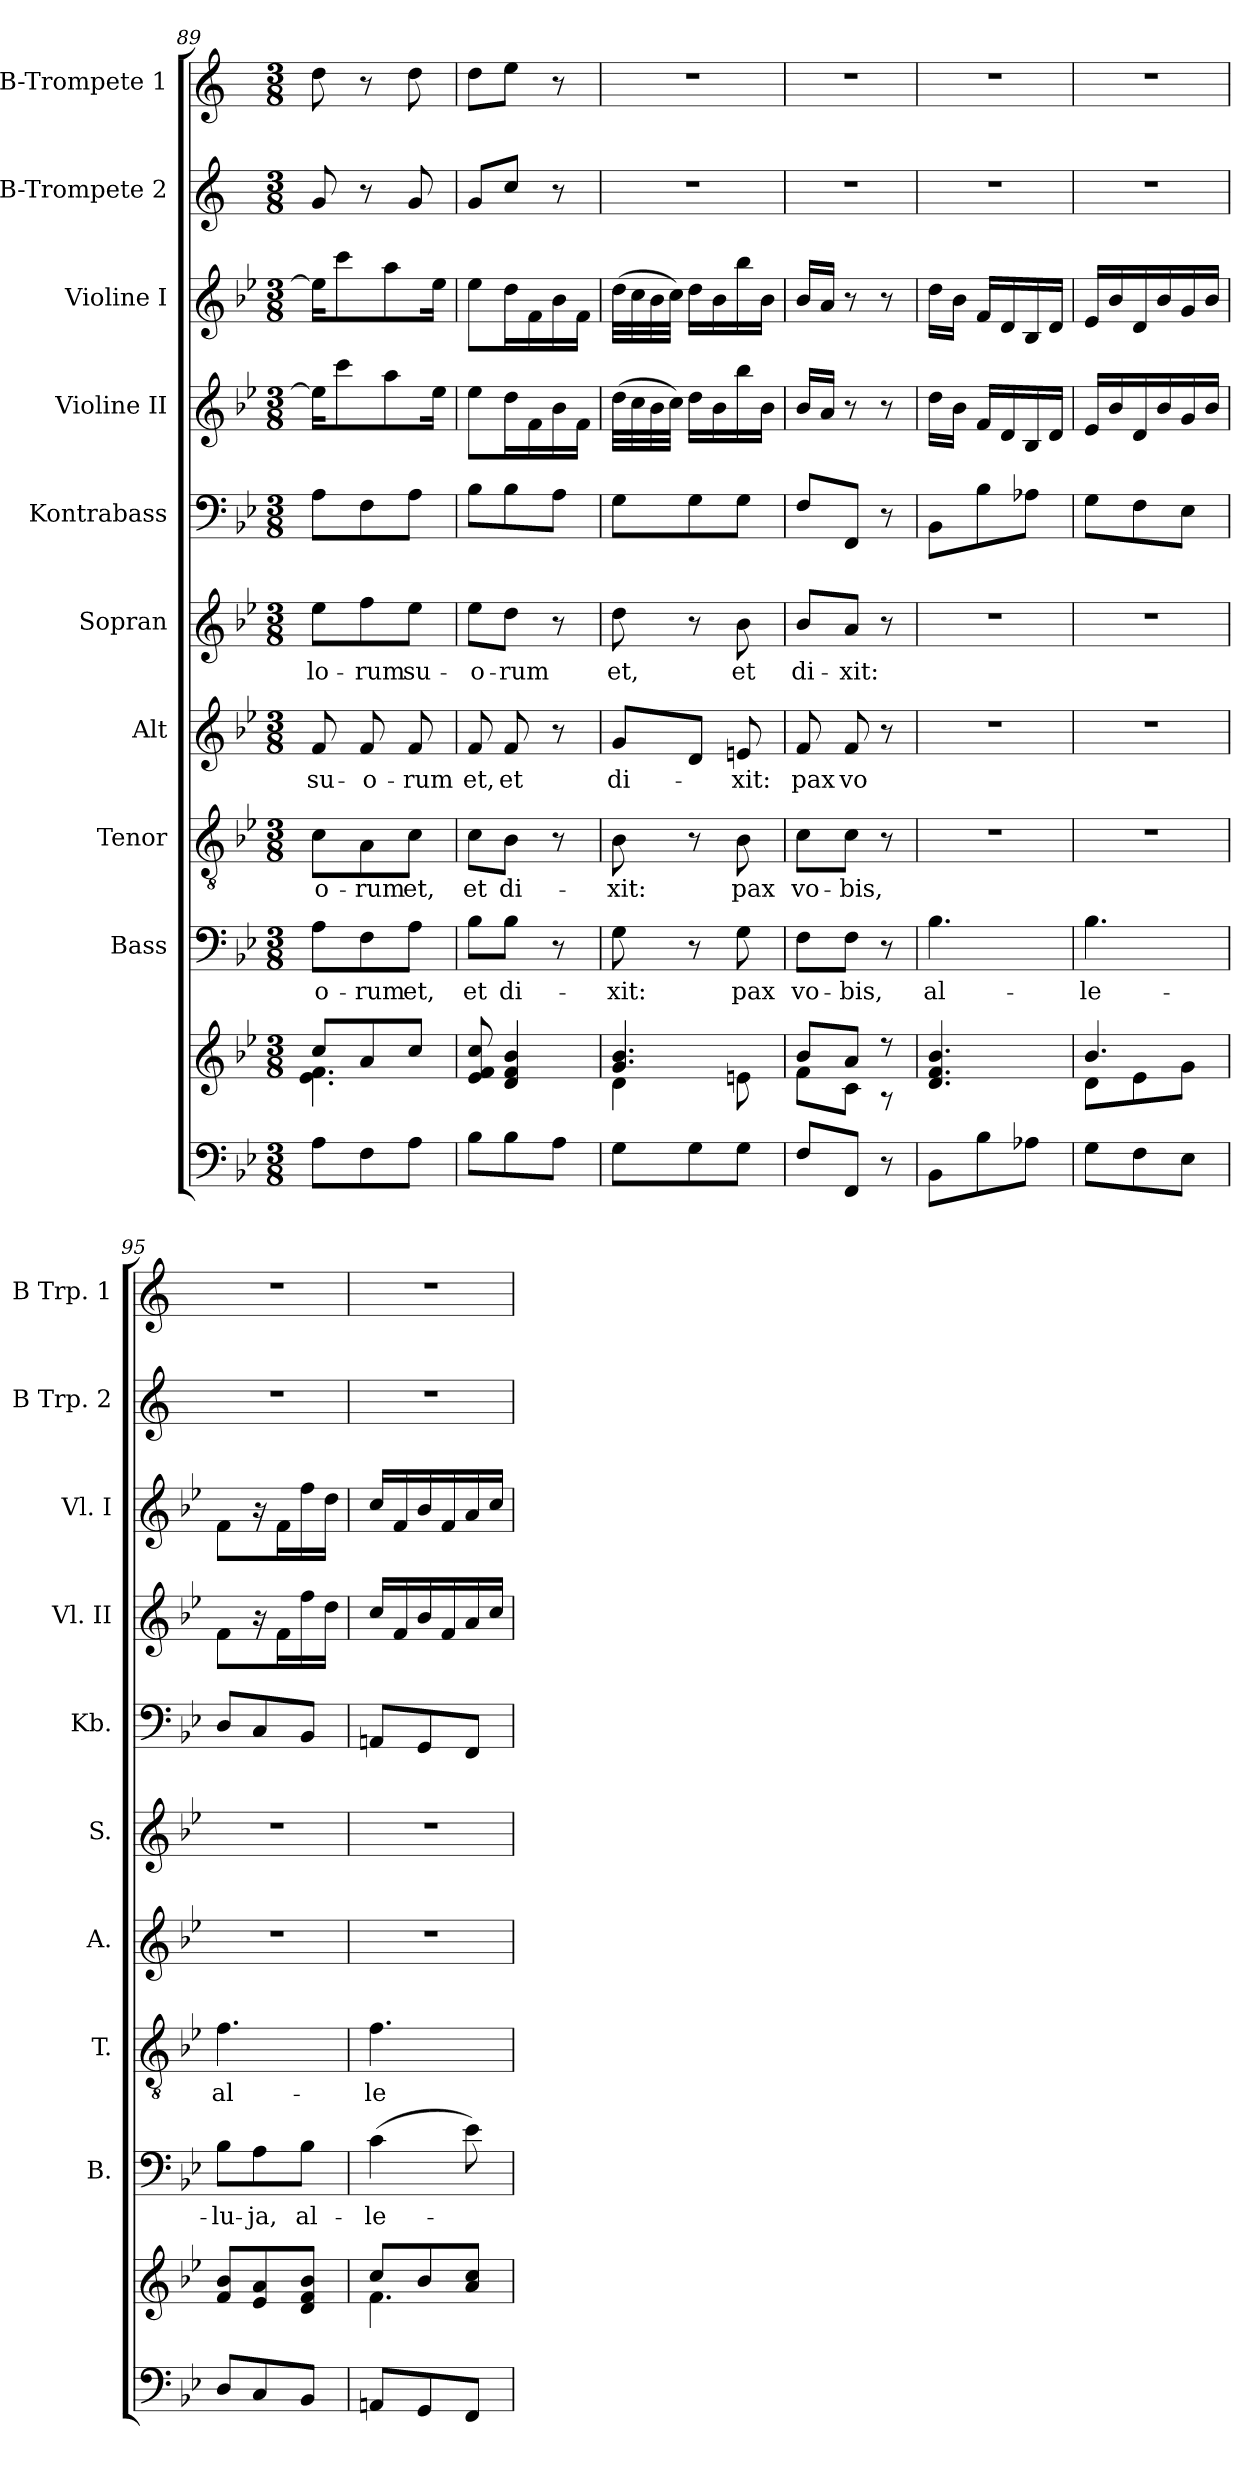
**kern	**kern	**kern	**text	**kern	**text	**kern	**text	**kern	**text	**kern	**kern	**kern	**kern	**kern
*part10	*part10	*part9	*part9	*part8	*part8	*part7	*part7	*part6	*part6	*part5	*part4	*part3	*part2	*part1
*staff11	*staff10	*staff9	*staff9	*staff8	*staff8	*staff7	*staff7	*staff6	*staff6	*staff5	*staff4	*staff3	*staff2	*staff1
*	*	*I"Bass	*	*I"Tenor	*	*I"Alt	*	*I"Sopran	*	*I"Kontrabass	*I"Violine II	*I"Violine I	*I"B-Trompete 2	*I"B-Trompete 1
*	*	*I'B.	*	*I'T.	*	*I'A.	*	*I'S.	*	*I'Kb.	*I'Vl. II	*I'Vl. I	*I'B Trp. 2	*I'B Trp. 1
*clefF4	*clefG2	*clefF4	*	*clefGv2	*	*clefG2	*	*clefG2	*	*clefF4	*clefG2	*clefG2	*clefG2	*clefG2
*	*	*	*	*	*	*	*	*	*	*ITrd7c12	*	*	*ITrd1c2	*ITrd1c2
*k[b-e-]	*k[b-e-]	*k[b-e-]	*	*k[b-e-]	*	*k[b-e-]	*	*k[b-e-]	*	*k[b-e-]	*k[b-e-]	*k[b-e-]	*k[b-e-]	*k[b-e-]
*B-:	*B-:	*B-:	*	*B-:	*	*B-:	*	*B-:	*	*B-:	*B-:	*B-:	*B-:	*B-:
*M3/8	*M3/8	*M3/8	*	*M3/8	*	*M3/8	*	*M3/8	*	*M3/8	*M3/8	*M3/8	*M3/8	*M3/8
=89	=89	=89	=89	=89	=89	=89	=89	=89	=89	=89	=89	=89	=89	=89
*	*^	*	*	*	*	*	*	*	*	*	*	*	*	*
!	!	!	!	!LO:LY:b	!	!LO:LY:b	!	!LO:LY:b	!	!LO:LY:b	!	!	!	!	!
8A\L	8cc/L	4.e-\ 4.f\	8A\L	-o-	8c\L	-o-	8f/	su-	8ee-\L	-lo-	8AA\L	16ee-\KL]	16ee-\KL]	8f/	8cc\
.	.	.	.	.	.	.	.	.	.	.	.	8ccc\	8ccc\	.	.
!	!	!	!	!LO:LY:b	!	!LO:LY:b	!	!LO:LY:b	!	!LO:LY:b	!	!	!	!	!
8F\	8a/	.	8F\	-rum	8A\	-rum	8f/	-o-	8ff\	-rum	8FF\	.	.	8r	8r
.	.	.	.	.	.	.	.	.	.	.	.	8aa\	8aa\	.	.
!	!	!	!	!LO:LY:b	!	!LO:LY:b	!	!LO:LY:b	!	!LO:LY:b	!	!	!	!	!
8A\J	8cc/J	.	8A\J	et,	8c\J	et,	8f/	-rum	8ee-\J	su-	8AA\J	.	.	8f/	8cc\
.	.	.	.	.	.	.	.	.	.	.	.	16ee-\Jk	16ee-\Jk	.	.
*	*v	*v	*	*	*	*	*	*	*	*	*	*	*	*	*
!!LO:PB:g=z
=90	=90	=90	=90	=90	=90	=90	=90	=90	=90	=90	=90	=90	=90	=90
!	!	!	!LO:LY:b	!	!LO:LY:b	!	!LO:LY:b	!	!LO:LY:b	!	!	!	!	!
8B-\L	8e-/ 8f/ 8cc/	8B-\L	et	8c\L	et	8f/	et,	8ee-\L	-o-	8BB-\L	8ee-\L	8ee-\L	8f/L	8cc\L
!	!	!	!LO:LY:b	!	!LO:LY:b	!	!LO:LY:b	!	!LO:LY:b	!	!	!	!	!
8B-\	4d/ 4f/ 4b-/	8B-\J	di-	8B-\J	di-	8f/	et	8dd\J	-rum	8BB-\	16dd\L	16dd\L	8b-/J	8dd\J
.	.	.	.	.	.	.	.	.	.	.	16f\	16f\	.	.
8A\J	.	8r	.	8r	.	8r	.	8r	.	8AA\J	16b-\	16b-\	8r	8r
.	.	.	.	.	.	.	.	.	.	.	16f\JJ	16f\JJ	.	.
=91	=91	=91	=91	=91	=91	=91	=91	=91	=91	=91	=91	=91	=91	=91
*	*^	*	*	*	*	*	*	*	*	*	*	*	*	*
!	!	!	!	!LO:LY:b	!	!LO:LY:b	!	!LO:LY:b	!	!LO:LY:b	!	!	!	!	!
8G\L	4.g/ 4.b-/	4d\	8G\	-xit:	8B-\	-xit:	8g/L	di-	8dd\	et,	8GG\L	(>32dd\LLL	(>32dd\LLL	4.r	4.r
.	.	.	.	.	.	.	.	.	.	.	.	32cc\	32cc\	.	.
.	.	.	.	.	.	.	.	.	.	.	.	32b-\	32b-\	.	.
.	.	.	.	.	.	.	.	.	.	.	.	32cc\JJJ)	32cc\JJJ)	.	.
8G\	.	.	8r	.	8r	.	8d/J	.	8r	.	8GG\	16dd\LL	16dd\LL	.	.
.	.	.	.	.	.	.	.	.	.	.	.	16b-\	16b-\	.	.
!	!	!	!	!LO:LY:b	!	!LO:LY:b	!	!LO:LY:b	!	!LO:LY:b	!	!	!	!	!
8G\J	.	8en\	8G\	pax	8B-\	pax	8en/	-xit:	8b-\	et	8GG\J	16bb-\	16bb-\	.	.
.	.	.	.	.	.	.	.	.	.	.	.	16b-\JJ	16b-\JJ	.	.
=92	=92	=92	=92	=92	=92	=92	=92	=92	=92	=92	=92	=92	=92	=92	=92
!	!	!	!	!LO:LY:b	!	!LO:LY:b	!	!LO:LY:b	!	!LO:LY:b	!	!	!	!	!
8F/L	8b-/L	8f\L	8F\L	vo-	8c\L	vo-	8f/	pax	8b-/L	di-	8FF/L	16b-/LL	16b-/LL	4.r	4.r
.	.	.	.	.	.	.	.	.	.	.	.	16a/JJ	16a/JJ	.	.
!	!	!	!	!LO:LY:b	!	!LO:LY:b	!	!LO:LY:b	!	!LO:LY:b	!	!	!	!	!
8FF/J	8a/J	8c\J	8F\J	-bis,	8c\J	-bis,	8f/	vo-	8a/J	-xit:	8FFF/J	8r	8r	.	.
8r	8r	8r	8r	.	8r	.	8r	.	8r	.	8r	8r	8r	.	.
=93	=93	=93	=93	=93	=93	=93	=93	=93	=93	=93	=93	=93	=93	=93	=93
!	!	!	!	!LO:LY:b	!	!	!	!	!	!	!	!	!	!	!
*	*v	*v	*	*	*	*	*	*	*	*	*	*	*	*	*
8BB-\L	4.d/ 4.f/ 4.b-/	4.B-\	al-	4.r	.	4.r	.	4.r	.	8BBB-\L	16dd\LL	16dd\LL	4.r	4.r
.	.	.	.	.	.	.	.	.	.	.	16b-\JJ	16b-\JJ	.	.
8B-\	.	.	.	.	.	.	.	.	.	8BB-\	16f/LL	16f/LL	.	.
.	.	.	.	.	.	.	.	.	.	.	16d/	16d/	.	.
8A-X\J	.	.	.	.	.	.	.	.	.	8AA-X\J	16B-/	16B-/	.	.
.	.	.	.	.	.	.	.	.	.	.	16d/JJ	16d/JJ	.	.
=94	=94	=94	=94	=94	=94	=94	=94	=94	=94	=94	=94	=94	=94	=94
*	*^	*	*	*	*	*	*	*	*	*	*	*	*	*
!	!	!	!	!LO:LY:b	!	!	!	!	!	!	!	!	!	!	!
8G\L	4.b-/	8d\L	4.B-\	-le-	4.r	.	4.r	.	4.r	.	8GG\L	16e-/LL	16e-/LL	4.r	4.r
.	.	.	.	.	.	.	.	.	.	.	.	16b-/	16b-/	.	.
8F\	.	8e-\	.	.	.	.	.	.	.	.	8FF\	16d/	16d/	.	.
.	.	.	.	.	.	.	.	.	.	.	.	16b-/	16b-/	.	.
8E-\J	.	8g\J	.	.	.	.	.	.	.	.	8EE-\J	16g/	16g/	.	.
.	.	.	.	.	.	.	.	.	.	.	.	16b-/JJ	16b-/JJ	.	.
*	*v	*v	*	*	*	*	*	*	*	*	*	*	*	*	*
=95	=95	=95	=95	=95	=95	=95	=95	=95	=95	=95	=95	=95	=95	=95
!	!	!	!LO:LY:b	!	!LO:LY:b	!	!	!	!	!	!	!	!	!
8D/L	8f/ 8b-/L	8B-\L	-lu-	4.f\	al-	4.r	.	4.r	.	8DD/L	8f\L	8f\L	4.r	4.r
!	!	!	!LO:LY:b	!	!	!	!	!	!	!	!	!	!	!
8C/	8e-/ 8a/	8A\	-ja,	.	.	.	.	.	.	8CC/	16r	16r	.	.
.	.	.	.	.	.	.	.	.	.	.	16f\L	16f\L	.	.
!	!	!	!LO:LY:b	!	!	!	!	!	!	!	!	!	!	!
8BB-/J	8d/ 8f/ 8b-/J	8B-\J	al-	.	.	.	.	.	.	8BBB-/J	16ff\	16ff\	.	.
.	.	.	.	.	.	.	.	.	.	.	16dd\JJ	16dd\JJ	.	.
!!LO:PB:g=z
=96	=96	=96	=96	=96	=96	=96	=96	=96	=96	=96	=96	=96	=96	=96
*	*^	*	*	*	*	*	*	*	*	*	*	*	*	*
!	!	!	!	!LO:LY:b	!	!LO:LY:b	!	!	!	!	!	!	!	!	!
8AAn/L	8cc/L	4.f\	(>4c\	-le-	4.f\	-le-	4.r	.	4.r	.	8AAAn/L	16cc/LL	16cc/LL	4.r	4.r
.	.	.	.	.	.	.	.	.	.	.	.	16f/	16f/	.	.
8GG/	8b-/	.	.	.	.	.	.	.	.	.	8GGG/	16b-/	16b-/	.	.
.	.	.	.	.	.	.	.	.	.	.	.	16f/	16f/	.	.
8FF/J	8a/ 8cc/J	.	8e-\)	.	.	.	.	.	.	.	8FFF/J	16a/	16a/	.	.
.	.	.	.	.	.	.	.	.	.	.	.	16cc/JJ	16cc/JJ	.	.
*	*v	*v	*	*	*	*	*	*	*	*	*	*	*	*	*
=	=	=	=	=	=	=	=	=	=	=	=	=	=	=
*-	*-	*-	*-	*-	*-	*-	*-	*-	*-	*-	*-	*-	*-	*-
